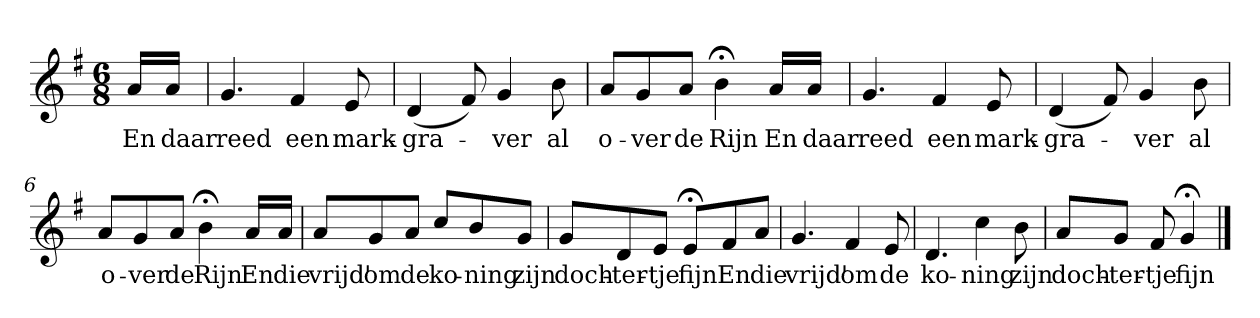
**kern	**text
*part1	*part1
*staff1	*staff1
*k[f#]	*
*G:	*
*M6/8	*
*MM120	*
=	=
16aLL	En
16aJJ	daar
=1	=1
4.g	reed
4f#	een
8e	mark-
=2	=2
(4d	-gra-
8f#)	.
4g	-ver
8b	al
=3	=3
8aL	o-
8g	-ver
8aJ	de
4b;<	Rijn
16aLL	En
16aJJ	daar
=4	=4
4.g	reed
4f#	een
8e	mark-
=5	=5
(4d	-gra-
8f#)	.
4g	-ver
8b	al
=6	=6
8aL	o-
8g	-ver
8aJ	de
4b;<	Rijn
16aLL	En
16aJJ	die
=7	=7
8aL	vrijd'
8g	om
8aJ	de
8ccL	ko-
8b	-ning
8gJ	zijn
=8	=8
8gL	doch-
8d	-ter-
8eJ	-tje
8e;<L	fijn
8f#	En
8aJ	die
=9	=9
4.g	vrijd'
4f#	om
8e	de
=10	=10
4.d	ko-
4cc	-ning
8b	zijn
=11	=11
8aL	doch-
8gJ	-ter-
8f#	-tje
4g;<	fijn
==	==
*-	*-
